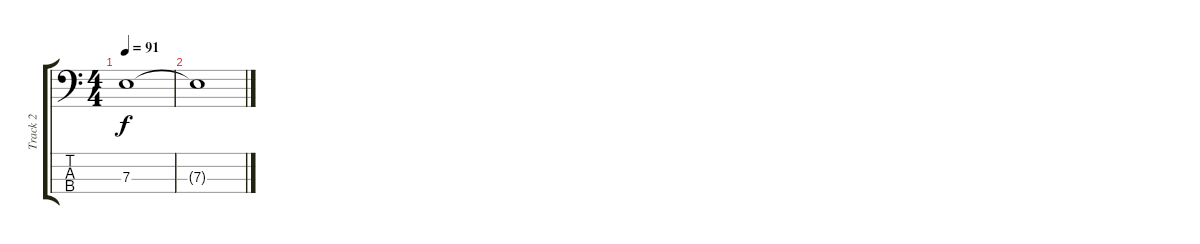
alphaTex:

\track ("Track 2" "Track 2") {instrument electricbasspick}
\staff {score tabs}
\tuning (G2 D2 A1 E1) {hide}
\ts (4 4)
\tempo 91
\clef f4
\ks c
7.3{t}.1{dy f} |
7.3{t}.1
